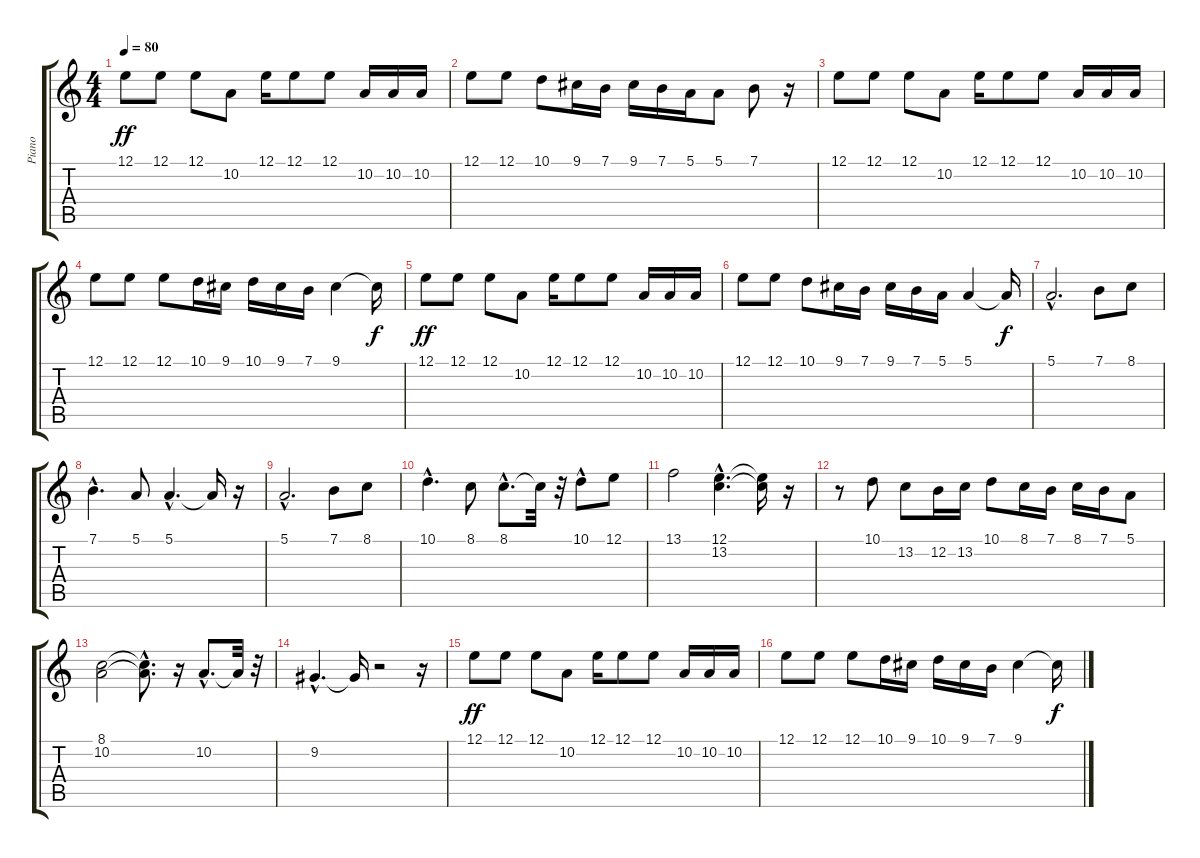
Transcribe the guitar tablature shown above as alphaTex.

\track ("Piano" "Piano") {instrument acousticgrandpiano}
\staff {score tabs}
\tuning (E4 B3 G3 D3 A2 E2) {hide}
\ts (4 4)
\tempo 80
\clef g2
\ks c
12.1.8{dy ff} 12.1.8 12.1.8 10.2.8 12.1.16 12.1.8 12.1.8 10.2.16 10.2.16 10.2.16 |
12.1.8 12.1.8 10.1.8 9.1.16 7.1.16 9.1.16 7.1.16 5.1.16 5.1.8 7.1.8 r.16 |
12.1.8 12.1.8 12.1.8 10.2.8 12.1.16 12.1.8 12.1.8 10.2.16 10.2.16 10.2.16 |
12.1.8 12.1.8 12.1.8 10.1.16 9.1.16 10.1.16 9.1.16 7.1.16 9.1.4 9.1{t}.16{dy f} |
12.1.8{dy ff} 12.1.8 12.1.8 10.2.8 12.1.16 12.1.8 12.1.8 10.2.16 10.2.16 10.2.16 |
12.1.8 12.1.8 10.1.8 9.1.16 7.1.16 9.1.16 7.1.16 5.1.16 5.1.4 5.1{t}.16{dy f} |
5.1{hac}.2{d} 7.1.8 8.1.8 |
7.1{hac}.4{d} 5.1.8 5.1{hac}.4{d} 5.1{t}.16 r.16 |
5.1{hac}.2{d} 7.1.8 8.1.8 |
10.1{hac}.4{d} 8.1.8 8.1{hac}.8{d} 8.1{t}.32 r.32 10.1{hac}.8 12.1.8 |
13.1.2 (12.1{hac} 13.2{hac}).4{d} (12.1{t} 13.2{t}).16 r.16 |
r.8 10.1.8 13.2.8 12.2.16 13.2.16 10.1.8 8.1.16 7.1.16 8.1.16 7.1.16 5.1.8 |
(8.1 10.2).2 (8.1{hac t} 10.2{hac t}).8{d} r.16 10.2{hac}.8{d} 10.2{t}.32 r.32 |
9.2{hac}.4{d} 9.2{t}.16 r.2 r.16 |
12.1.8{dy ff} 12.1.8 12.1.8 10.2.8 12.1.16 12.1.8 12.1.8 10.2.16 10.2.16 10.2.16 |
12.1.8 12.1.8 12.1.8 10.1.16 9.1.16 10.1.16 9.1.16 7.1.16 9.1.4 9.1{t}.16{dy f}
